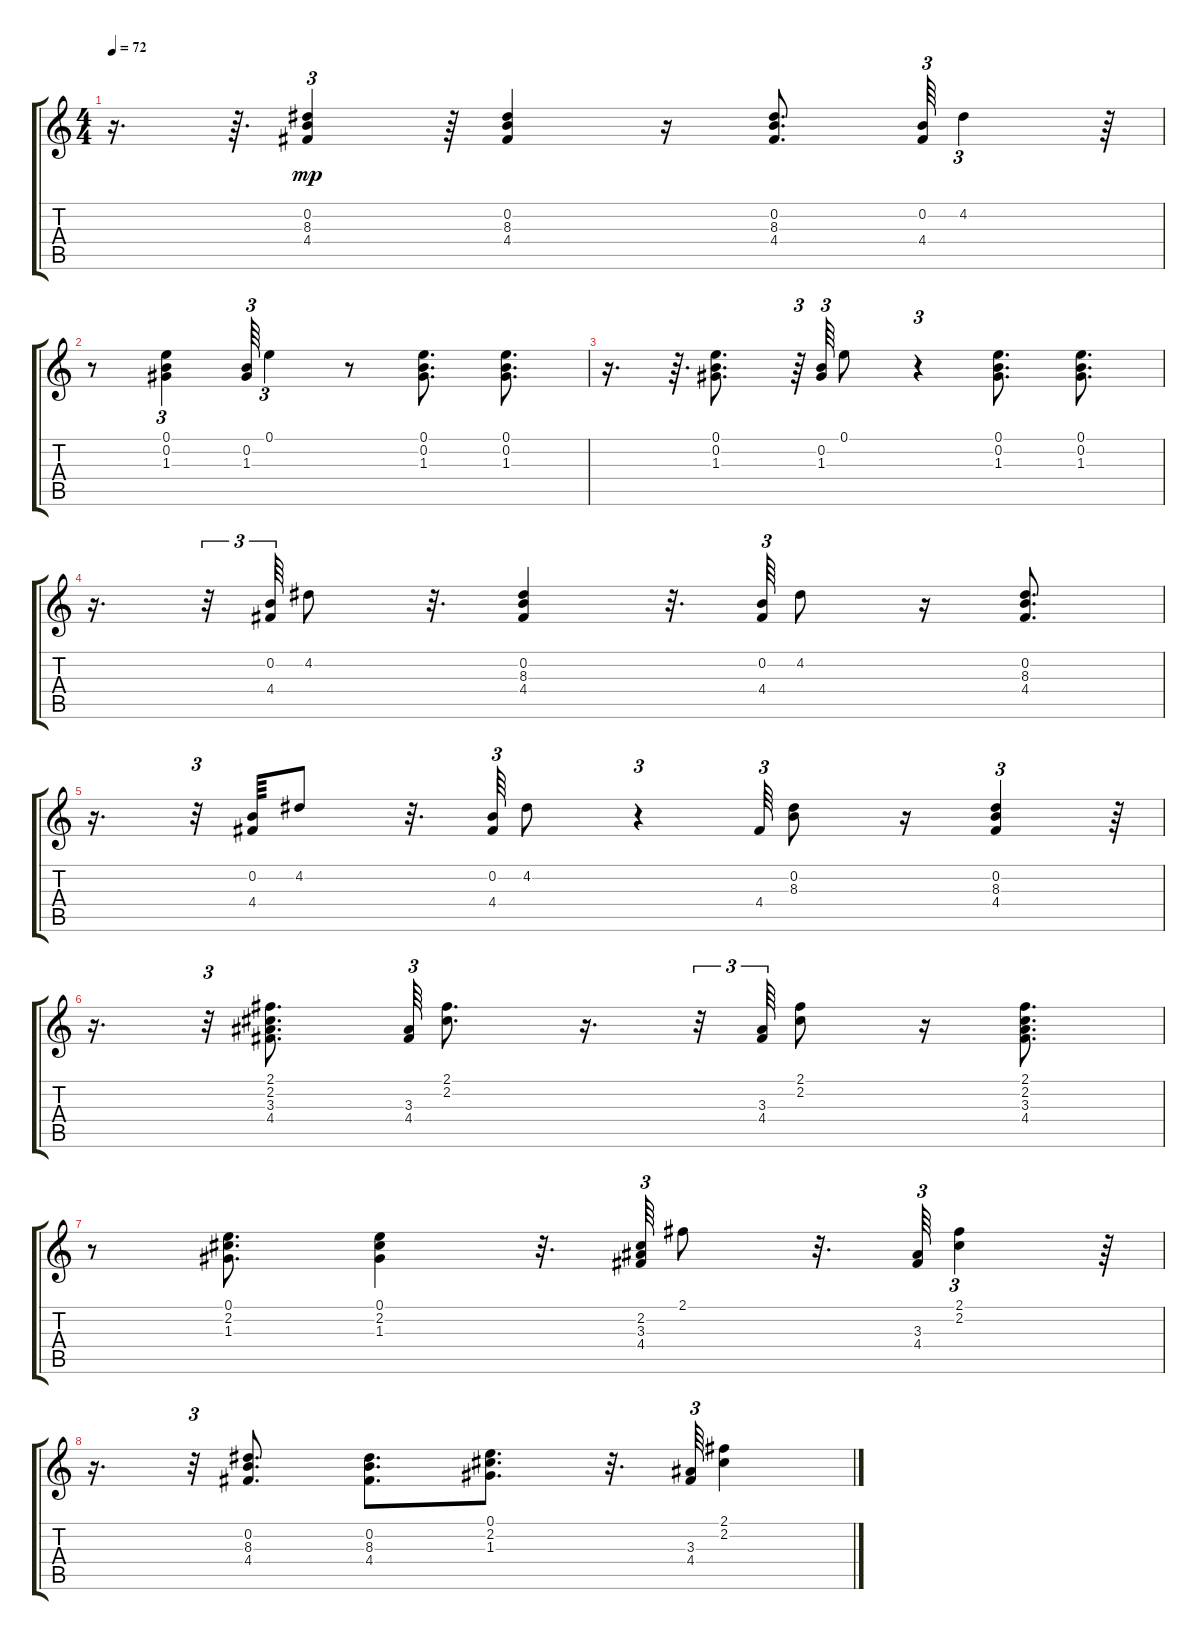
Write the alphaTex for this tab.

\track "" {instrument acousticguitarnylon}
\staff {score tabs}
\tuning (E4 B3 G3 D3 A2 E2) {hide}
\ts (4 4)
\tempo 72
\clef g2
\ks c
r.16{d dy mp} r.64{d} (0.2 8.3 4.4).4{tu (3 2)} r.64 (0.2 8.3 4.4).4 r.16 (0.2 8.3 4.4).8{d} (0.2 4.4).64{tu (3 2)} 4.2.4{tu (3 2)} r.64 |
r.8 (0.1 0.2 1.3).4{tu (3 2)} (0.2 1.3).64{tu (3 2)} 0.1.4{tu (3 2)} r.8 (0.1 0.2 1.3).8{d} (0.1 0.2 1.3).8{d} |
r.16{d} r.64{d} (0.1 0.2 1.3).8{d} r.64{tu (3 2)} (0.2 1.3).64{tu (3 2)} 0.1.8 r.4{tu (3 2)} (0.1 0.2 1.3).8{d} (0.1 0.2 1.3).8{d} |
r.16{d} r.32{tu (3 2)} (0.2 4.4).64{tu (3 2)} 4.2.8 r.32{d} (0.2 8.3 4.4).4 r.32{d} (0.2 4.4).64{tu (3 2)} 4.2.8 r.16 (0.2 8.3 4.4).8{d} |
r.16{d} r.32{tu (3 2)} (0.2 4.4).64 4.2.8 r.32{d} (0.2 4.4).64{tu (3 2)} 4.2.8 r.4{tu (3 2)} 4.4.64{tu (3 2)} (0.2 8.3).8 r.16 (0.2 8.3 4.4).4{tu (3 2)} r.64 |
r.16{d} r.32{tu (3 2)} (2.1 2.2 3.3 4.4).8{d} (3.3 4.4).64{tu (3 2)} (2.1 2.2).8{d} r.16{d} r.32{tu (3 2)} (3.3 4.4).64{tu (3 2)} (2.1 2.2).8 r.16 (2.1 2.2 3.3 4.4).8{d} |
r.8 (0.1 2.2 1.3).8{d} (0.1 2.2 1.3).4 r.32{d} (2.2 3.3 4.4).64{tu (3 2)} 2.1.8 r.32{d} (3.3 4.4).64{tu (3 2)} (2.1 2.2).4{tu (3 2)} r.64 |
r.16{d} r.32{tu (3 2)} (0.2 8.3 4.4).8{d} (0.2 8.3 4.4).8{d} (0.1 2.2 1.3).8{d} r.32{d} (3.3 4.4).64{tu (3 2)} (2.1 2.2).4
